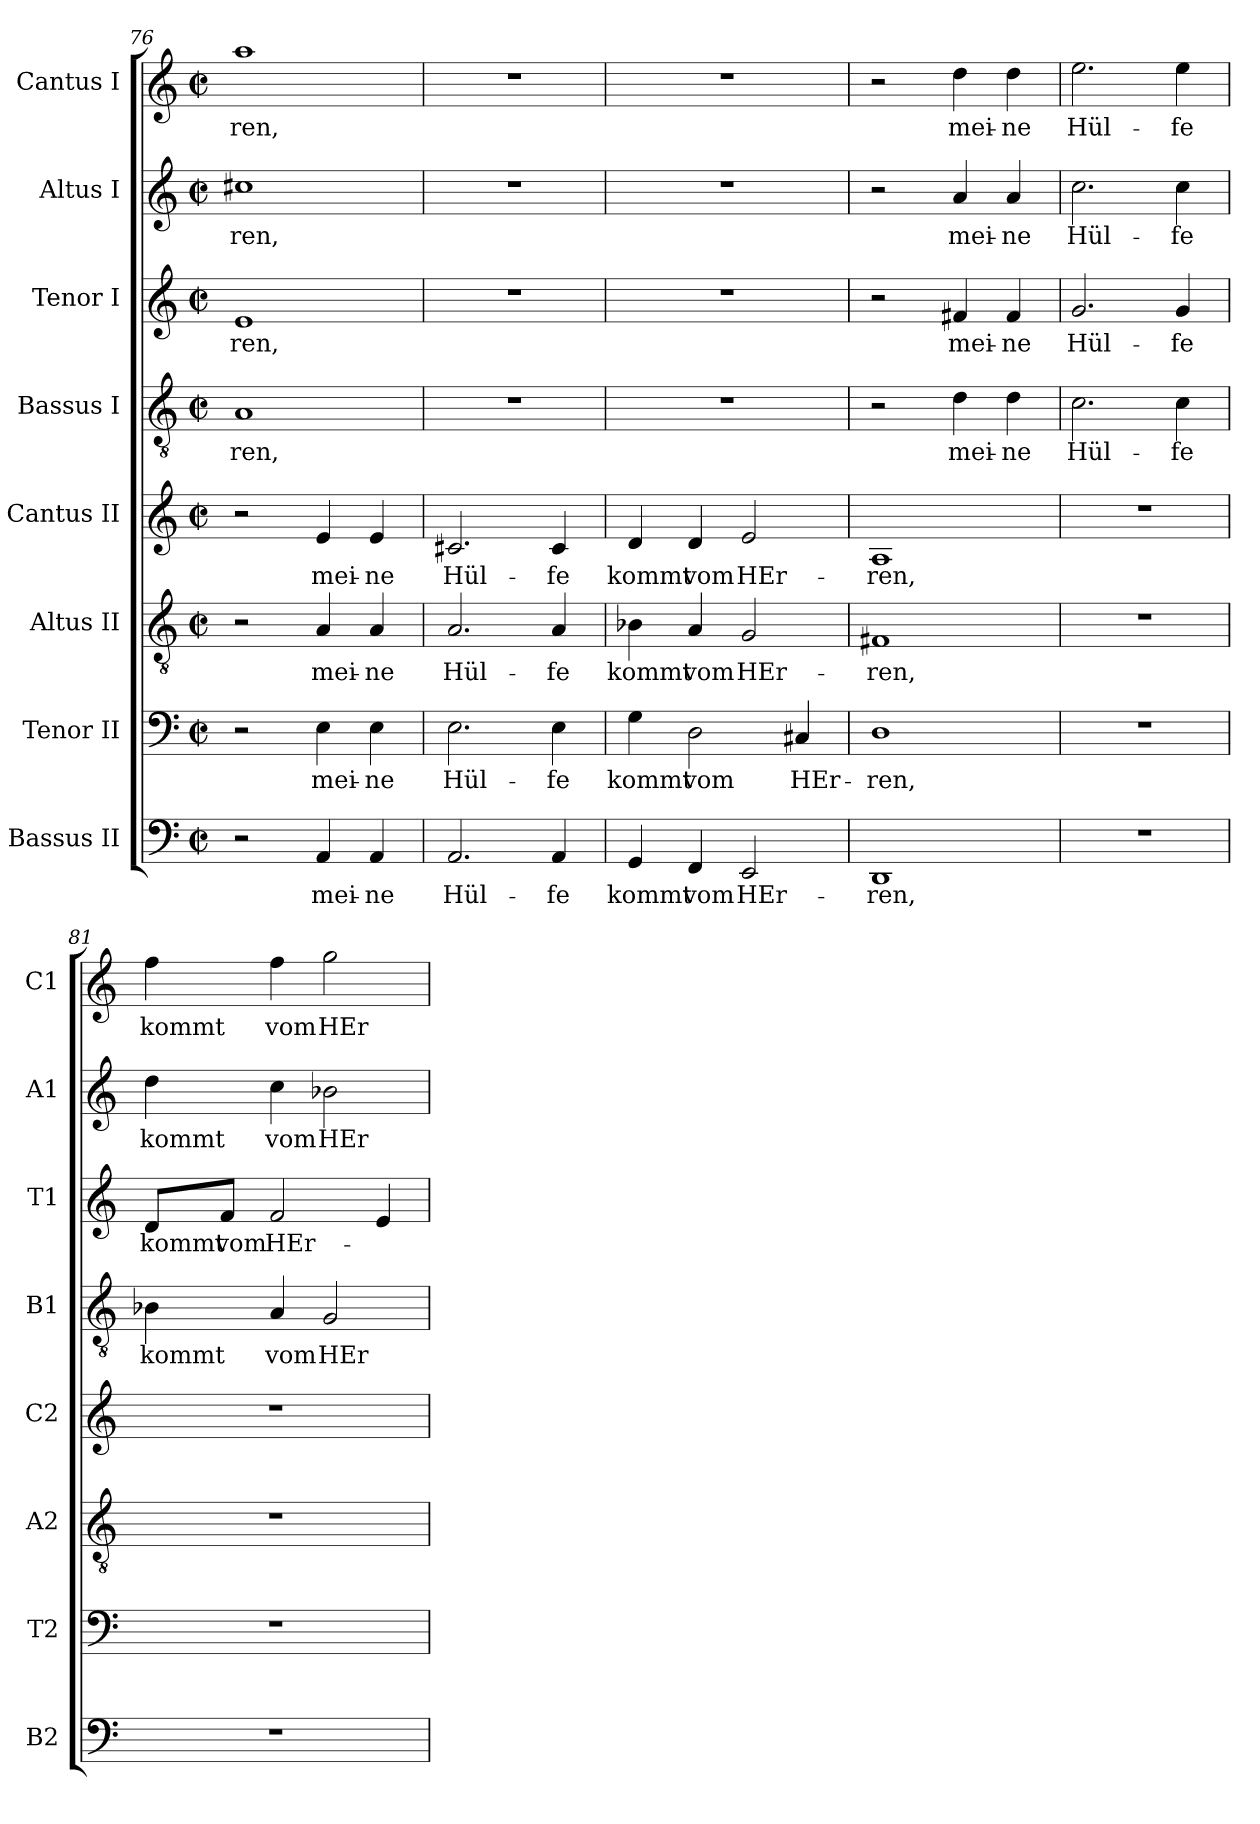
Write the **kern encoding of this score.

**kern	**text	**kern	**text	**kern	**text	**kern	**text	**kern	**text	**kern	**text	**kern	**text	**kern	**text
*part8	*part8	*part7	*part7	*part6	*part6	*part5	*part5	*part4	*part4	*part3	*part3	*part2	*part2	*part1	*part1
*staff8	*staff8	*staff7	*staff7	*staff6	*staff6	*staff5	*staff5	*staff4	*staff4	*staff3	*staff3	*staff2	*staff2	*staff1	*staff1
*I"Bassus II	*	*I"Tenor II	*	*I"Altus II	*	*I"Cantus II	*	*I"Bassus I	*	*I"Tenor I	*	*I"Altus I	*	*I"Cantus I	*
*I'B2	*	*I'T2	*	*I'A2	*	*I'C2	*	*I'B1	*	*I'T1	*	*I'A1	*	*I'C1	*
*clefF4	*	*clefF4	*	*clefGv2	*	*clefG2	*	*clefGv2	*	*clefG2	*	*clefG2	*	*clefG2	*
*k[]	*	*k[]	*	*k[]	*	*k[]	*	*k[]	*	*k[]	*	*k[]	*	*k[]	*
*C:	*	*C:	*	*C:	*	*C:	*	*C:	*	*C:	*	*C:	*	*C:	*
*M2/2	*	*M2/2	*	*M2/2	*	*M2/2	*	*M2/2	*	*M2/2	*	*M2/2	*	*M2/2	*
*met(c|)	*	*met(c|)	*	*met(c|)	*	*met(c|)	*	*met(c|)	*	*met(c|)	*	*met(c|)	*	*met(c|)	*
=76	=76	=76	=76	=76	=76	=76	=76	=76	=76	=76	=76	=76	=76	=76	=76
!	!	!	!	!	!	!	!	!	!LO:LY:b	!	!	!	!	!	!
!	!	!	!	!	!	!	!	!	!	!	!LO:LY:b	!	!	!	!
!	!	!	!	!	!	!	!	!	!	!	!	!	!LO:LY:b	!	!
!	!	!	!	!	!	!	!	!	!	!	!	!	!	!	!LO:LY:b
2r	.	2r	.	2r	.	2r	.	1A	-ren,	1e	-ren,	1cc#X	-ren,	1aa	-ren,
!	!LO:LY:b	!	!	!	!	!	!	!	!	!	!	!	!	!	!
!	!	!	!LO:LY:b	!	!	!	!	!	!	!	!	!	!	!	!
!	!	!	!	!	!LO:LY:b	!	!	!	!	!	!	!	!	!	!
!	!	!	!	!	!	!	!LO:LY:b	!	!	!	!	!	!	!	!
4AA/	mei-	4E\	mei-	4A/	mei-	4e/	mei-	.	.	.	.	.	.	.	.
!	!LO:LY:b	!	!	!	!	!	!	!	!	!	!	!	!	!	!
!	!	!	!LO:LY:b	!	!	!	!	!	!	!	!	!	!	!	!
!	!	!	!	!	!LO:LY:b	!	!	!	!	!	!	!	!	!	!
!	!	!	!	!	!	!	!LO:LY:b	!	!	!	!	!	!	!	!
4AA/	-ne	4E\	-ne	4A/	-ne	4e/	-ne	.	.	.	.	.	.	.	.
=77	=77	=77	=77	=77	=77	=77	=77	=77	=77	=77	=77	=77	=77	=77	=77
!	!LO:LY:b	!	!	!	!	!	!	!	!	!	!	!	!	!	!
!	!	!	!LO:LY:b	!	!	!	!	!	!	!	!	!	!	!	!
!	!	!	!	!	!LO:LY:b	!	!	!	!	!	!	!	!	!	!
!	!	!	!	!	!	!	!LO:LY:b	!	!	!	!	!	!	!	!
2.AA/	Hül-	2.E\	Hül-	2.A/	Hül-	2.c#X/	Hül-	1r	.	1r	.	1r	.	1r	.
!	!LO:LY:b	!	!	!	!	!	!	!	!	!	!	!	!	!	!
!	!	!	!LO:LY:b	!	!	!	!	!	!	!	!	!	!	!	!
!	!	!	!	!	!LO:LY:b	!	!	!	!	!	!	!	!	!	!
!	!	!	!	!	!	!	!LO:LY:b	!	!	!	!	!	!	!	!
4AA/	-fe	4E\	-fe	4A/	-fe	4c#/	-fe	.	.	.	.	.	.	.	.
=78	=78	=78	=78	=78	=78	=78	=78	=78	=78	=78	=78	=78	=78	=78	=78
!	!LO:LY:b	!	!	!	!	!	!	!	!	!	!	!	!	!	!
!	!	!	!LO:LY:b	!	!	!	!	!	!	!	!	!	!	!	!
!	!	!	!	!	!LO:LY:b	!	!	!	!	!	!	!	!	!	!
!	!	!	!	!	!	!	!LO:LY:b	!	!	!	!	!	!	!	!
4GG/	kommt	4G\	kommt	4B-X\	kommt	4d/	kommt	1r	.	1r	.	1r	.	1r	.
!	!LO:LY:b	!	!	!	!	!	!	!	!	!	!	!	!	!	!
!	!	!	!LO:LY:b	!	!	!	!	!	!	!	!	!	!	!	!
!	!	!	!	!	!LO:LY:b	!	!	!	!	!	!	!	!	!	!
!	!	!	!	!	!	!	!LO:LY:b	!	!	!	!	!	!	!	!
4FF/	vom	2D\	vom	4A/	vom	4d/	vom	.	.	.	.	.	.	.	.
!	!LO:LY:b	!	!	!	!	!	!	!	!	!	!	!	!	!	!
!	!	!	!	!	!LO:LY:b	!	!	!	!	!	!	!	!	!	!
!	!	!	!	!	!	!	!LO:LY:b	!	!	!	!	!	!	!	!
2EE/	HEr-	.	.	2G/	HEr-	2e/	HEr-	.	.	.	.	.	.	.	.
!	!	!	!LO:LY:b	!	!	!	!	!	!	!	!	!	!	!	!
.	.	4C#X/	HEr-	.	.	.	.	.	.	.	.	.	.	.	.
=79	=79	=79	=79	=79	=79	=79	=79	=79	=79	=79	=79	=79	=79	=79	=79
!	!LO:LY:b	!	!	!	!	!	!	!	!	!	!	!	!	!	!
!	!	!	!LO:LY:b	!	!	!	!	!	!	!	!	!	!	!	!
!	!	!	!	!	!LO:LY:b	!	!	!	!	!	!	!	!	!	!
!	!	!	!	!	!	!	!LO:LY:b	!	!	!	!	!	!	!	!
1DD	-ren,	1D	-ren,	1F#X	-ren,	1A	-ren,	2r	.	2r	.	2r	.	2r	.
!	!	!	!	!	!	!	!	!	!LO:LY:b	!	!	!	!	!	!
!	!	!	!	!	!	!	!	!	!	!	!LO:LY:b	!	!	!	!
!	!	!	!	!	!	!	!	!	!	!	!	!	!LO:LY:b	!	!
!	!	!	!	!	!	!	!	!	!	!	!	!	!	!	!LO:LY:b
.	.	.	.	.	.	.	.	4d\	mei-	4f#X/	mei-	4a/	mei-	4dd\	mei-
!	!	!	!	!	!	!	!	!	!LO:LY:b	!	!	!	!	!	!
!	!	!	!	!	!	!	!	!	!	!	!LO:LY:b	!	!	!	!
!	!	!	!	!	!	!	!	!	!	!	!	!	!LO:LY:b	!	!
!	!	!	!	!	!	!	!	!	!	!	!	!	!	!	!LO:LY:b
.	.	.	.	.	.	.	.	4d\	-ne	4f#/	-ne	4a/	-ne	4dd\	-ne
=80	=80	=80	=80	=80	=80	=80	=80	=80	=80	=80	=80	=80	=80	=80	=80
!	!	!	!	!	!	!	!	!	!LO:LY:b	!	!	!	!	!	!
!	!	!	!	!	!	!	!	!	!	!	!LO:LY:b	!	!	!	!
!	!	!	!	!	!	!	!	!	!	!	!	!	!LO:LY:b	!	!
!	!	!	!	!	!	!	!	!	!	!	!	!	!	!	!LO:LY:b
1r	.	1r	.	1r	.	1r	.	2.c\	Hül-	2.g/	Hül-	2.cc\	Hül-	2.ee\	Hül-
!	!	!	!	!	!	!	!	!	!LO:LY:b	!	!	!	!	!	!
!	!	!	!	!	!	!	!	!	!	!	!LO:LY:b	!	!	!	!
!	!	!	!	!	!	!	!	!	!	!	!	!	!LO:LY:b	!	!
!	!	!	!	!	!	!	!	!	!	!	!	!	!	!	!LO:LY:b
.	.	.	.	.	.	.	.	4c\	-fe	4g/	-fe	4cc\	-fe	4ee\	-fe
!!LO:LB:g=z
=81	=81	=81	=81	=81	=81	=81	=81	=81	=81	=81	=81	=81	=81	=81	=81
!	!	!	!	!	!	!	!	!	!LO:LY:b	!	!	!	!	!	!
!	!	!	!	!	!	!	!	!	!	!	!LO:LY:b	!	!	!	!
!	!	!	!	!	!	!	!	!	!	!	!	!	!LO:LY:b	!	!
!	!	!	!	!	!	!	!	!	!	!	!	!	!	!	!LO:LY:b
1r	.	1r	.	1r	.	1r	.	4B-X\	kommt	8d/L	kommt	4dd\	kommt	4ff\	kommt
!	!	!	!	!	!	!	!	!	!	!	!LO:LY:b	!	!	!	!
.	.	.	.	.	.	.	.	.	.	8f/J	vom	.	.	.	.
!	!	!	!	!	!	!	!	!	!LO:LY:b	!	!	!	!	!	!
!	!	!	!	!	!	!	!	!	!	!	!LO:LY:b	!	!	!	!
!	!	!	!	!	!	!	!	!	!	!	!	!	!LO:LY:b	!	!
!	!	!	!	!	!	!	!	!	!	!	!	!	!	!	!LO:LY:b
.	.	.	.	.	.	.	.	4A/	vom	2f/	HEr-	4cc\	vom	4ff\	vom
!	!	!	!	!	!	!	!	!	!LO:LY:b	!	!	!	!	!	!
!	!	!	!	!	!	!	!	!	!	!	!	!	!LO:LY:b	!	!
!	!	!	!	!	!	!	!	!	!	!	!	!	!	!	!LO:LY:b
.	.	.	.	.	.	.	.	2G/	HEr-	.	.	2b-X\	HEr-	2gg\	HEr-
.	.	.	.	.	.	.	.	.	.	4e/	.	.	.	.	.
=	=	=	=	=	=	=	=	=	=	=	=	=	=	=	=
*-	*-	*-	*-	*-	*-	*-	*-	*-	*-	*-	*-	*-	*-	*-	*-
